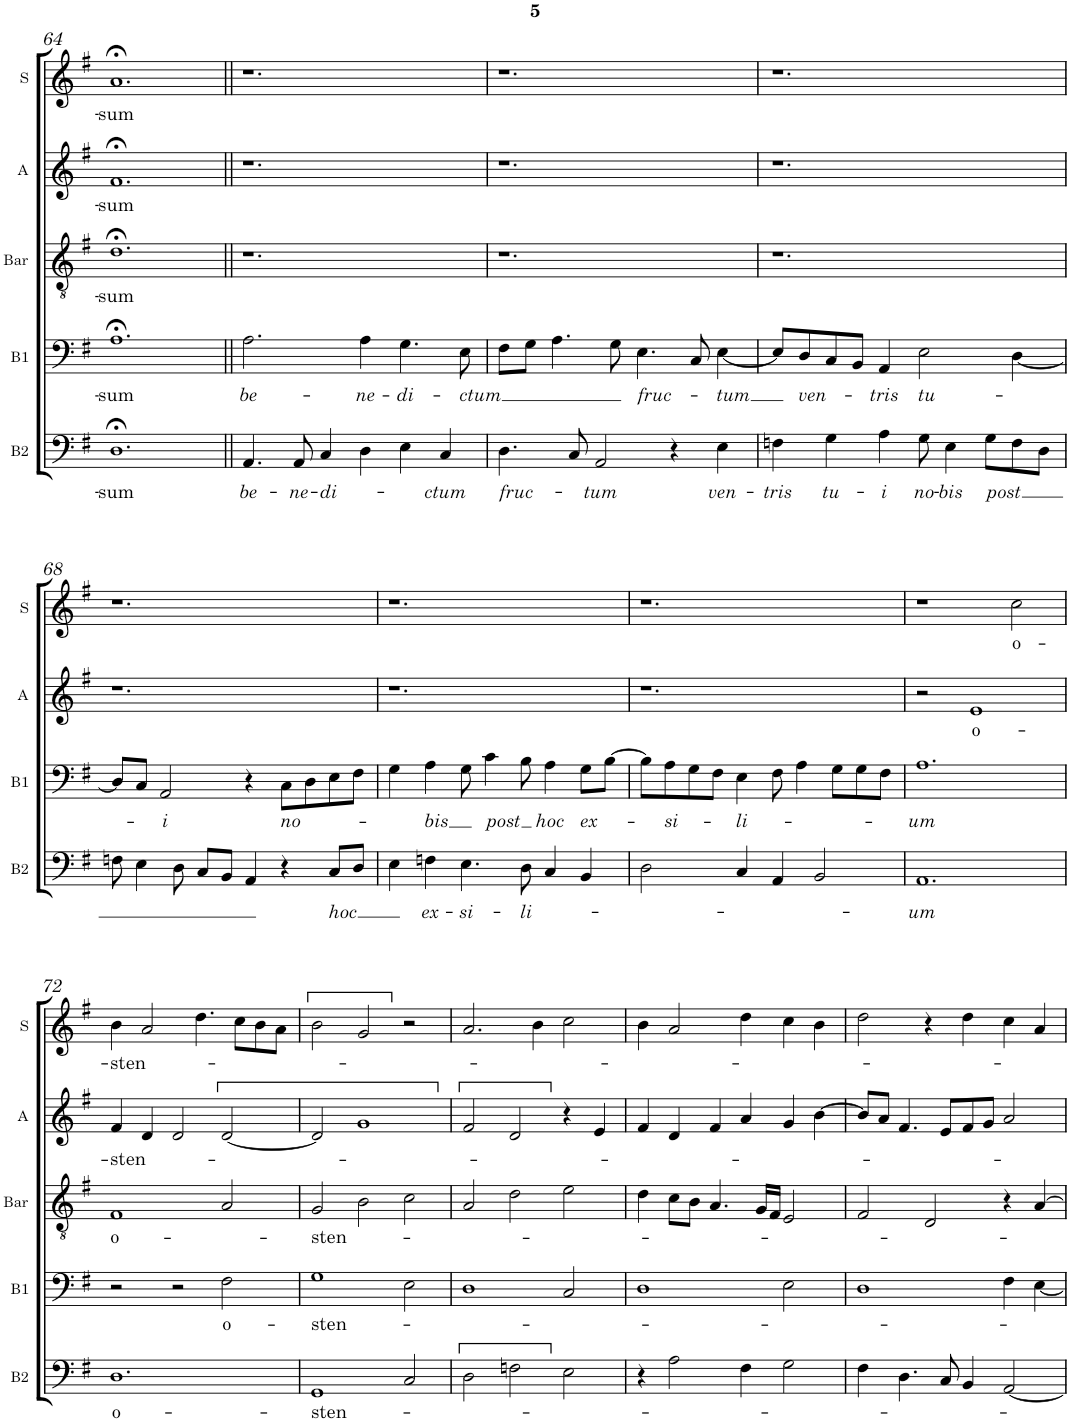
**kern	**text	**kern	**text	**kern	**text	**kern	**text	**kern	**text
*part5	*part5	*part4	*part4	*part3	*part3	*part2	*part2	*part1	*part1
*staff5	*staff5	*staff4	*staff4	*staff3	*staff3	*staff2	*staff2	*staff1	*staff1
*I"B2	*	*I"B1	*	*I"Bar	*	*I"A	*	*I"S	*
*I'B2	*	*I'B1	*	*I'Bar	*	*I'A	*	*I'S	*
!!LO:PB:g=z
*clefF4	*	*clefF4	*	*clefGv2	*	*clefG2	*	*clefG2	*
*	*	*	*	*	*	*Trd4c7	*	*	*
*k[f#]	*	*k[f#]	*	*k[f#]	*	*k[f#]	*	*k[f#]	*
*M3/2	*	*M3/2	*	*M3/2	*	*M3/2	*	*M3/2	*
=64	=64	=64	=64	=64	=64	=64	=64	=64	=64
!	!LO:LY:b	!	!LO:LY:b	!	!LO:LY:b	!	!LO:LY:b	!	!LO:LY:b
1.D;<	-sum	1.A;<	-sum	1.d;<	-sum	1.f#;<	-sum	1.a;<	-sum
=65||	=65||	=65||	=65||	=65||	=65||	=65||	=65||	=65||	=65||
!	!LO:LY:b	!	!LO:LY:b	!	!	!	!	!	!
4.AA/	be-	2.A\	be-	1.r	.	1.r	.	1.r	.
!	!LO:LY:b	!	!	!	!	!	!	!	!
8AA/	-ne-	.	.	.	.	.	.	.	.
!	!LO:LY:b	!	!	!	!	!	!	!	!
4C/	-di-	.	.	.	.	.	.	.	.
!	!	!	!LO:LY:b	!	!	!	!	!	!
4D\	.	4A\	-ne-	.	.	.	.	.	.
!	!	!	!LO:LY:b	!	!	!	!	!	!
4E\	.	4.G\	-di-	.	.	.	.	.	.
!	!LO:LY:b	!	!	!	!	!	!	!	!
4C/	-ctum	.	.	.	.	.	.	.	.
!	!	!	!LO:LY:b	!	!	!	!	!	!
.	.	8E\	-ctum	.	.	.	.	.	.
=66	=66	=66	=66	=66	=66	=66	=66	=66	=66
!	!LO:LY:b	!	!	!	!	!	!	!	!
4.D\	fruc-	8F#\L	.	1.r	.	1.r	.	1.r	.
.	.	8G\J	.	.	.	.	.	.	.
.	.	4.A\	.	.	.	.	.	.	.
8C/	.	.	.	.	.	.	.	.	.
!	!LO:LY:b	!	!	!	!	!	!	!	!
2AA/	-tum	.	.	.	.	.	.	.	.
.	.	8G\	.	.	.	.	.	.	.
!	!	!	!LO:LY:b	!	!	!	!	!	!
.	.	4.E\	fruc-	.	.	.	.	.	.
4r	.	.	.	.	.	.	.	.	.
.	.	8C/	.	.	.	.	.	.	.
!	!LO:LY:b	!	!LO:LY:b	!	!	!	!	!	!
4E\	ven-	[<4E\	-tum	.	.	.	.	.	.
=67	=67	=67	=67	=67	=67	=67	=67	=67	=67
!	!LO:LY:b	!	!	!	!	!	!	!	!
4Fn\	-tris	8E/L]	.	1.r	.	1.r	.	1.r	.
!	!	!	!LO:LY:b	!	!	!	!	!	!
.	.	8D/	ven-	.	.	.	.	.	.
!	!LO:LY:b	!	!	!	!	!	!	!	!
4G\	tu-	8C/	.	.	.	.	.	.	.
.	.	8BB/J	.	.	.	.	.	.	.
!	!LO:LY:b	!	!LO:LY:b	!	!	!	!	!	!
4A\	-i	4AA/	-tris	.	.	.	.	.	.
!	!LO:LY:b	!	!LO:LY:b	!	!	!	!	!	!
8G\	no-	2E\	tu-	.	.	.	.	.	.
!	!LO:LY:b	!	!	!	!	!	!	!	!
4E\	-bis	.	.	.	.	.	.	.	.
!	!LO:LY:b	!	!	!	!	!	!	!	!
8G\L	post	.	.	.	.	.	.	.	.
8F\	.	[<4D\	.	.	.	.	.	.	.
8D\J	.	.	.	.	.	.	.	.	.
!!LO:LB:g=z
=68	=68	=68	=68	=68	=68	=68	=68	=68	=68
8Fn\	.	8D/L]	.	1.r	.	1.r	.	1.r	.
4E\	.	8C/J	.	.	.	.	.	.	.
!	!	!	!LO:LY:b	!	!	!	!	!	!
.	.	2AA/	-i	.	.	.	.	.	.
8D\	.	.	.	.	.	.	.	.	.
8C/L	.	.	.	.	.	.	.	.	.
8BB/J	.	.	.	.	.	.	.	.	.
4AA/	.	4r	.	.	.	.	.	.	.
!	!	!	!LO:LY:b	!	!	!	!	!	!
4r	.	8C\L	no-	.	.	.	.	.	.
.	.	8D\	.	.	.	.	.	.	.
!	!LO:LY:b	!	!	!	!	!	!	!	!
8C/L	hoc	8E\	.	.	.	.	.	.	.
8D/J	.	8F#\J	.	.	.	.	.	.	.
=69	=69	=69	=69	=69	=69	=69	=69	=69	=69
4E\	.	4G\	.	1.r	.	1.r	.	1.r	.
!	!LO:LY:b	!	!LO:LY:b	!	!	!	!	!	!
4Fn\	ex-	4A\	-bis	.	.	.	.	.	.
!	!LO:LY:b	!	!	!	!	!	!	!	!
4.E\	-si-	8G\	.	.	.	.	.	.	.
!	!	!	!LO:LY:b	!	!	!	!	!	!
.	.	4c\	post	.	.	.	.	.	.
!	!LO:LY:b	!	!	!	!	!	!	!	!
8D\	li-	8B\	.	.	.	.	.	.	.
!	!	!	!LO:LY:b	!	!	!	!	!	!
4C/	.	4A\	hoc	.	.	.	.	.	.
!	!	!	!LO:LY:b	!	!	!	!	!	!
4BB/	.	8G\L	ex-	.	.	.	.	.	.
.	.	[>8B\J	.	.	.	.	.	.	.
=70	=70	=70	=70	=70	=70	=70	=70	=70	=70
2D\	.	8B\L]	.	1.r	.	1.r	.	1.r	.
!	!	!	!LO:LY:b	!	!	!	!	!	!
.	.	8A\	-si-	.	.	.	.	.	.
.	.	8G\	.	.	.	.	.	.	.
.	.	8F#\J	.	.	.	.	.	.	.
!	!	!	!LO:LY:b	!	!	!	!	!	!
4C/	.	4E\	-li-	.	.	.	.	.	.
4AA/	.	8F#\	.	.	.	.	.	.	.
.	.	4A\	.	.	.	.	.	.	.
2BB/	.	.	.	.	.	.	.	.	.
.	.	8G\L	.	.	.	.	.	.	.
.	.	8G\	.	.	.	.	.	.	.
.	.	8F#\J	.	.	.	.	.	.	.
=71	=71	=71	=71	=71	=71	=71	=71	=71	=71
!	!LO:LY:b	!	!LO:LY:b	!	!	!	!	!	!
1.AA	-um	1.A	-um	1.r	.	2r	.	1r	.
!	!	!	!	!	!	!	!LO:LY:b	!	!
.	.	.	.	.	.	1e	o-	.	.
!	!	!	!	!	!	!	!	!	!LO:LY:b
.	.	.	.	.	.	.	.	2cc\	o-
!!LO:LB:g=z
=72	=72	=72	=72	=72	=72	=72	=72	=72	=72
!	!LO:LY:b	!	!	!	!LO:LY:b	!	!LO:LY:b	!	!LO:LY:b
1.D	o-	2r	.	1F#	o-	4f#/	-sten-	4b\	-sten-
.	.	.	.	.	.	4d/	.	2a/	.
.	.	2r	.	.	.	2d/	.	.	.
.	.	.	.	.	.	.	.	4.dd\	.
!	!	!	!LO:LY:b	!	!	!	!	!	!
.	.	2F#\	o-	2A/	.	[<2d/	.	.	.
.	.	.	.	.	.	.	.	8cc\L	.
.	.	.	.	.	.	.	.	8b\	.
.	.	.	.	.	.	.	.	8a\J	.
=73	=73	=73	=73	=73	=73	=73	=73	=73	=73
!	!LO:LY:b	!	!LO:LY:b	!	!LO:LY:b	!	!	!	!
1GG	-sten-	1G	-sten-	2G/	-sten-	2d/]	.	2b\	.
.	.	.	.	2B\	.	1g	.	2g/	.
2C/	.	2E\	.	2c\	.	.	.	2r	.
=74	=74	=74	=74	=74	=74	=74	=74	=74	=74
2D\	.	1D	.	2A/	.	2f#/	.	2.a/	.
2Fn\	.	.	.	2d\	.	2d/	.	.	.
.	.	.	.	.	.	.	.	4b\	.
2E\	.	2C/	.	2e\	.	4r	.	2cc\	.
.	.	.	.	.	.	4e/	.	.	.
=75	=75	=75	=75	=75	=75	=75	=75	=75	=75
4r	.	1D	.	4d\	.	4f#/	.	4b\	.
2A\	.	.	.	8c\L	.	4d/	.	2a/	.
.	.	.	.	8B\J	.	.	.	.	.
.	.	.	.	4.A/	.	4f#/	.	.	.
4F#\	.	.	.	.	.	4a/	.	4dd\	.
.	.	.	.	16G/LL	.	.	.	.	.
.	.	.	.	16F#/JJ	.	.	.	.	.
2G\	.	2E\	.	2E/	.	4g/	.	4cc\	.
.	.	.	.	.	.	[>4b\	.	4b\	.
=76	=76	=76	=76	=76	=76	=76	=76	=76	=76
4F#\	.	1D	.	2F#/	.	8b/L]	.	2dd\	.
.	.	.	.	.	.	8a/J	.	.	.
4.D\	.	.	.	.	.	4.f#/	.	.	.
.	.	.	.	2D/	.	.	.	4r	.
8C/	.	.	.	.	.	8e/L	.	.	.
4BB/	.	.	.	.	.	8f#/	.	4dd\	.
.	.	.	.	.	.	8g/J	.	.	.
[<2AA/	.	4F#\	.	4r	.	2a/	.	4cc\	.
.	.	[<4E\	.	[>4A/	.	.	.	4a/	.
=	=	=	=	=	=	=	=	=	=
*-	*-	*-	*-	*-	*-	*-	*-	*-	*-
